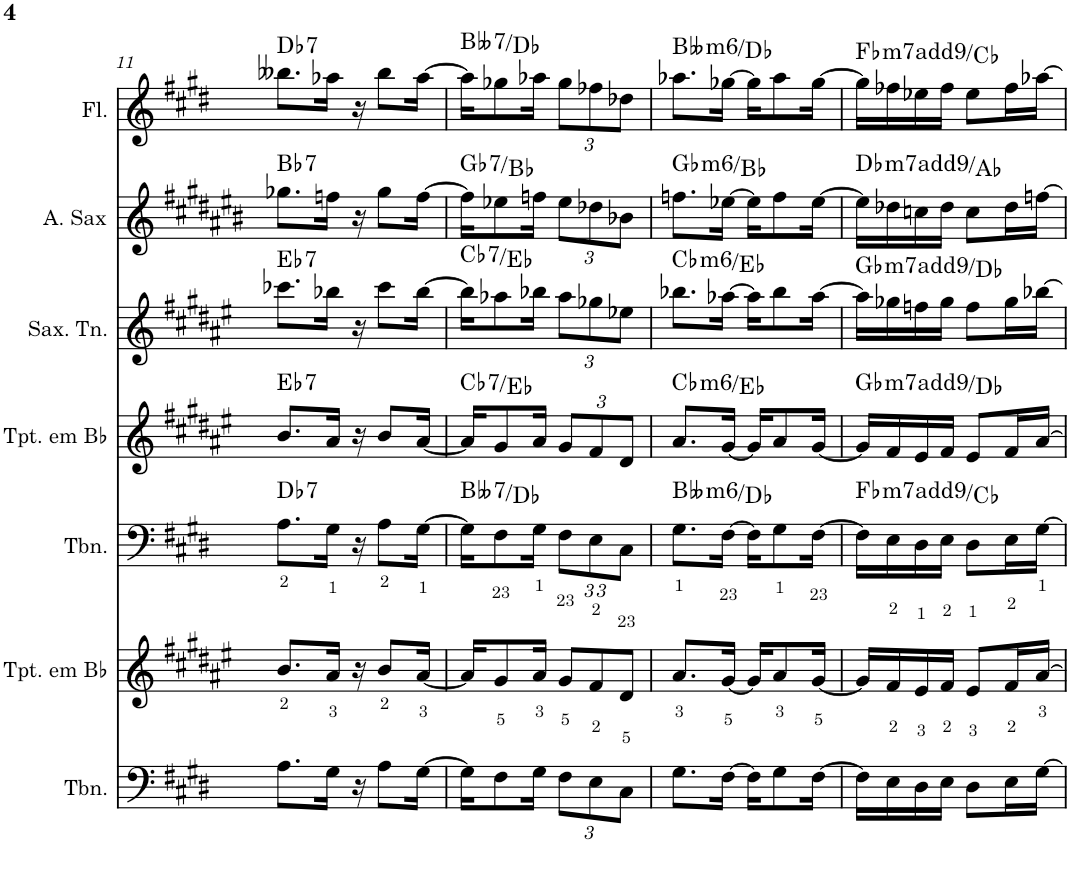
**kern	**kern	**kern	**harte	**kern	**harte	**kern	**harte	**kern	**harte	**kern	**harte
*part7	*part6	*part5	*part5	*part4	*part4	*part3	*part3	*part2	*part2	*part1	*part1
*staff7	*staff6	*staff5	*	*staff4	*	*staff3	*	*staff2	*	*staff1	*
*I"Trombone	*I"Trompete em Bb	*I"Trombone	*	*I"Trompete em Bb	*	*I"Saxofone Tenor	*	*I"Saxofone Alto	*	*I"Flauta Transversal	*
*I'Tbn.	*I'Tpt. em Bb	*I'Tbn.	*	*I'Tpt. em Bb	*	*I'Sax. Tn.	*	*	*	*I'Fl.	*
!!LO:PB:g=z
*clefF4	*clefG2	*clefF4	*	*clefG2	*	*clefG2	*	*clefG2	*	*clefG2	*
*	*Trd1c2	*	*	*Trd1c2	*	*Trd8c14	*	*Trd5c9	*	*	*
*k[f#c#g#d#]	*k[f#c#g#d#a#e#]	*k[f#c#g#d#]	*	*k[f#c#g#d#a#e#]	*	*k[f#c#g#d#a#e#]	*	*k[f#c#g#d#a#e#b#]	*	*k[f#c#g#d#]	*
*E:	*F#:	*E:	*	*F#:	*	*F#:	*	*C#:	*	*E:	*
*M2/4	*M2/4	*M2/4	*	*M2/4	*	*M2/4	*	*M2/4	*	*M2/4	*
=11	=11	=11	=11	=11	=11	=11	=11	=11	=11	=11	=11
!	!	!	!LO:H:kt=7	!	!LO:H:kt=7	!	!LO:H:kt=7	!	!LO:H:kt=7	!	!LO:H:kt=7
8.A\L	8.b/L	8.A\L	Db:7	8.b/L	Eb:7	8.ccc-X\L	Eb:7	8.gg-X\L	Bb:7	8.bb--X\L	Db:7
16G#\Jk	16a#/Jk	16G#\Jk	.	16a#/Jk	.	16bb-X\Jk	.	16ffn\Jk	.	16aa-X\Jk	.
16r	16r	16r	.	16r	.	16r	.	16r	.	16r	.
8A\L	8b/L	8A\L	.	8b/L	.	8ccc-\L	.	8gg-\L	.	8bb--\L	.
[16G#\Jk	[16a#/Jk	[16G#\Jk	.	[16a#/Jk	.	[16bb-\Jk	.	[16ff\Jk	.	[16aa-\Jk	.
=12	=12	=12	=12	=12	=12	=12	=12	=12	=12	=12	=12
!	!	!	!LO:H:kt=7	!	!LO:H:kt=7	!	!LO:H:kt=7	!	!LO:H:kt=7	!	!LO:H:kt=7
16G#\KL]	16a#/KL]	16G#\KL]	Bbb:7/3	16a#/KL]	Cb:7/3	16bb-\KL]	Cb:7/3	16ff\KL]	Gb:7/3	16aa-\KL]	Bbb:7/3
8F#\	8g#/	8F#\	.	8g#/	.	8aa-X\	.	8ee-X\	.	8gg-X\	.
16G#\Jk	16a#/Jk	16G#\Jk	.	16a#/Jk	.	16bb-X\Jk	.	16ffn\Jk	.	16aa-X\Jk	.
*Xbrackettup	*Xbrackettup	*Xbrackettup	*	*Xbrackettup	*	*Xbrackettup	*	*Xbrackettup	*	*Xbrackettup	*
12F#\L	12g#/L	12F#\L	.	12g#/L	.	12aa-\L	.	12ee-\L	.	12gg-\L	.
12E\	12f#/	12E\	.	12f#/	.	12gg-X\	.	12dd-X\	.	12ff-X\	.
12C#\J	12d#/J	12C#\J	.	12d#/J	.	12ee-X\J	.	12b-X\J	.	12dd-X\J	.
=13	=13	=13	=13	=13	=13	=13	=13	=13	=13	=13	=13
!	!	!	!LO:H:kt=m6	!	!LO:H:kt=m6	!	!LO:H:kt=m6	!	!LO:H:kt=m6	!	!LO:H:kt=m6
8.G#\L	8.a#/L	8.G#\L	Bbb:min6/3	8.a#/L	Cb:min6/3	8.bb-X\L	Cb:min6/3	8.ffn\L	Gb:min6/3	8.aa-X\L	Bbb:min6/3
[16F#\Jk	[16g#/Jk	[16F#\Jk	.	[16g#/Jk	.	[16aa-X\Jk	.	[16ee-X\Jk	.	[16gg-X\Jk	.
16F#\KL]	16g#/KL]	16F#\KL]	.	16g#/KL]	.	16aa-\KL]	.	16ee-\KL]	.	16gg-\KL]	.
8G#\	8a#/	8G#\	.	8a#/	.	8bb-\	.	8ff\	.	8aa-\	.
[16F#\Jk	[16g#/Jk	[16F#\Jk	.	[16g#/Jk	.	[16aa-\Jk	.	[16ee-\Jk	.	[16gg-\Jk	.
=14	=14	=14	=14	=14	=14	=14	=14	=14	=14	=14	=14
!	!	!	!LO:H:kt=m7	!	!LO:H:kt=m7	!	!LO:H:kt=m7	!	!LO:H:kt=m7	!	!LO:H:kt=m7
16F#\LL]	16g#/LL]	16F#\LL]	Fb:min7(9)/5	16g#/LL]	Gb:min7(9)/5	16aa-\LL]	Gb:min7(9)/5	16ee-\LL]	Db:min7(9)/5	16gg-\LL]	Fb:min7(9)/5
16E\	16f#/	16E\	.	16f#/	.	16gg-X\	.	16dd-X\	.	16ff-X\	.
16D#\	16e#/	16D#\	.	16e#/	.	16ffn\	.	16ccn\	.	16ee-X\	.
16E\JJ	16f#/JJ	16E\JJ	.	16f#/JJ	.	16gg-\JJ	.	16dd-\JJ	.	16ff-\JJ	.
8D#\L	8e#/L	8D#\L	.	8e#/L	.	8ff\L	.	8cc\L	.	8ee-\L	.
16E\L	16f#/L	16E\L	.	16f#/L	.	16gg-\L	.	16dd-\L	.	16ff-\L	.
[16G#\JJ	[16a#/JJ	[16G#\JJ	.	[16a#/JJ	.	[16bb-X\JJ	.	[16ffn\JJ	.	[16aa-X\JJ	.
=	=	=	=	=	=	=	=	=	=	=	=
*-	*-	*-	*-	*-	*-	*-	*-	*-	*-	*-	*-
